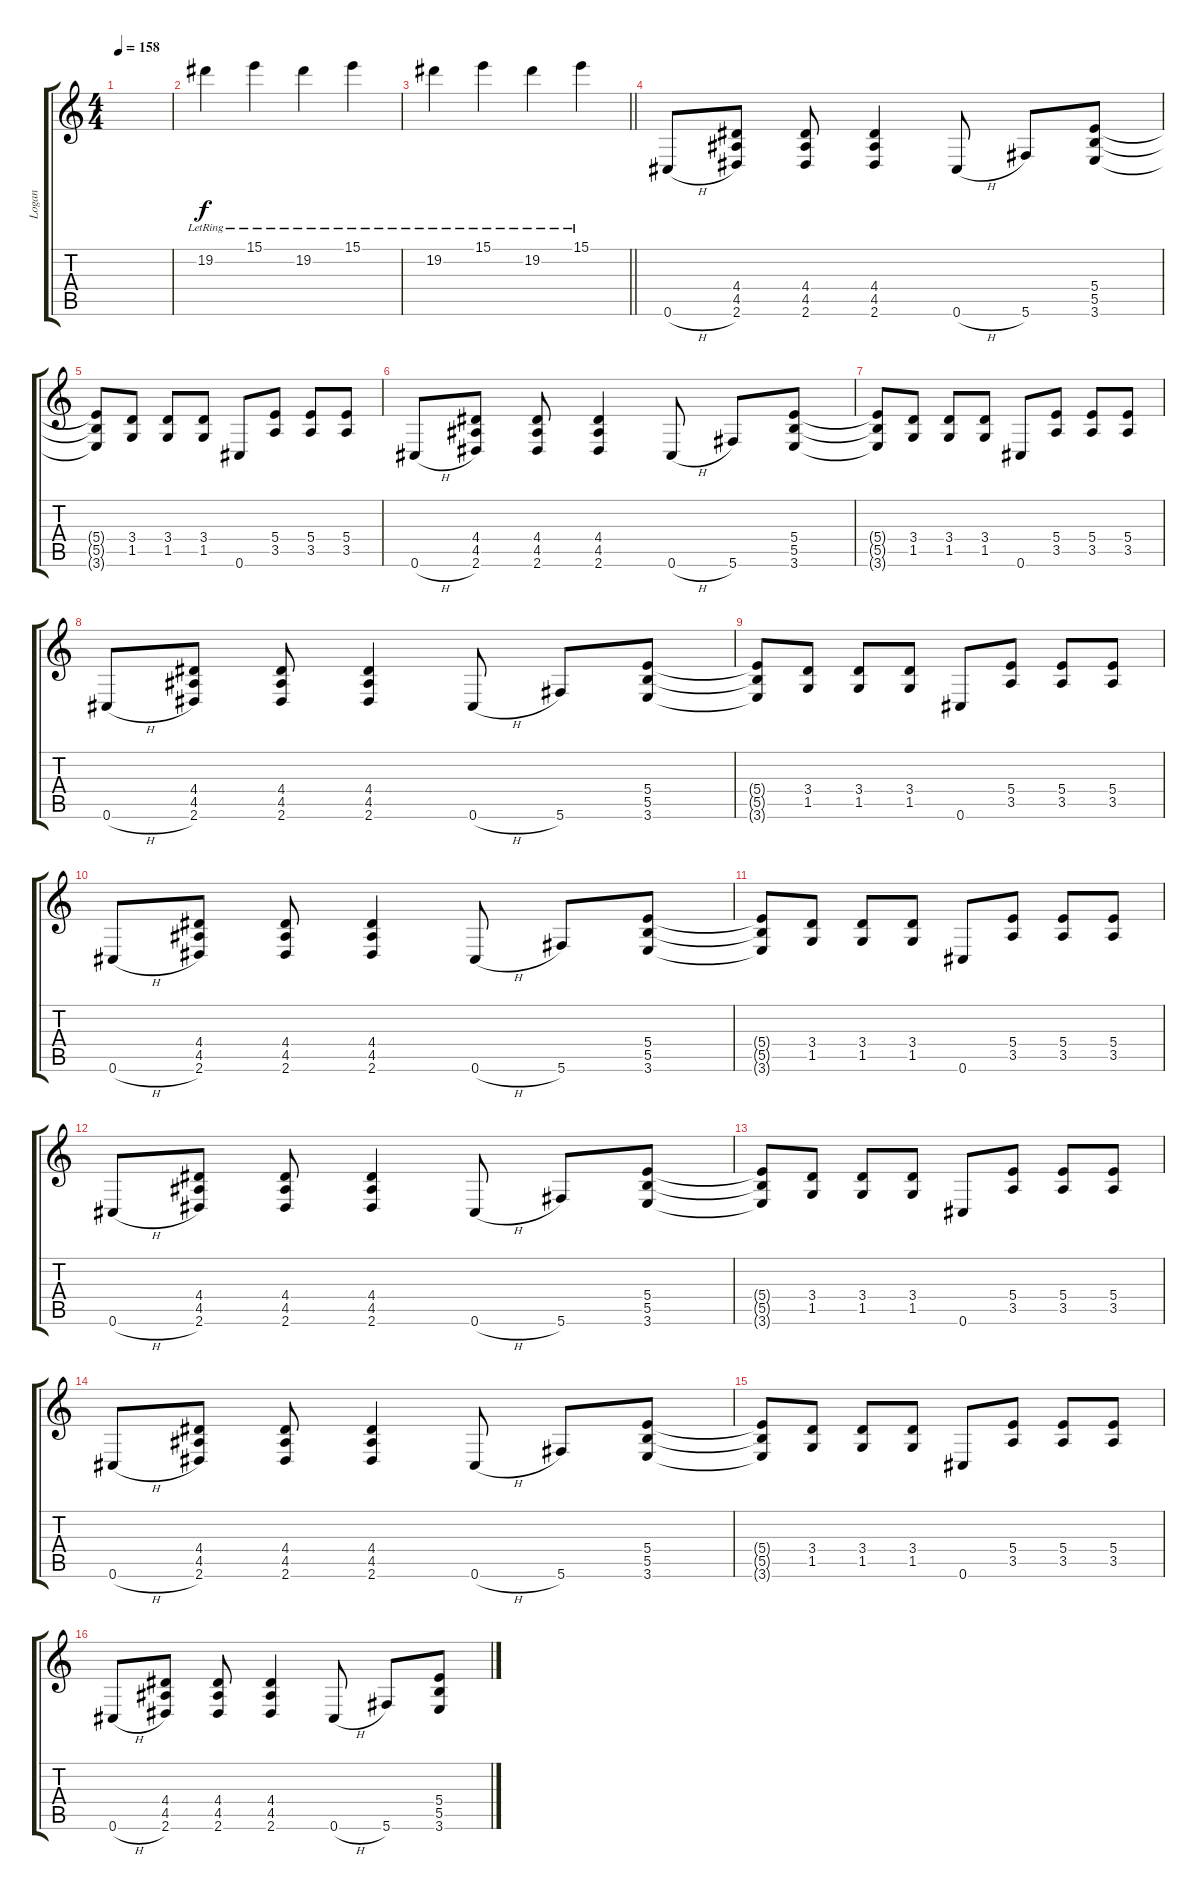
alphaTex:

\track ("Logan" "Logan") {instrument distortionguitar}
\staff {score tabs}
\tuning (Db4 Ab3 E3 B2 Gb2 Db2) {hide}
\ts (4 4)
\tempo 158
\clef g2
\ks c
|
19.2{lr}.4 15.1{lr}.4 19.2{lr}.4 15.1{lr}.4 |
\barLineRight lightlight
19.2{lr}.4 15.1{lr}.4 19.2{lr}.4 15.1{lr}.4 |
0.6{h}.8 (4.4 4.5 2.6).8 (4.4 4.5 2.6).8 (4.4 4.5 2.6).4 0.6{h}.8 5.6.8 (5.4 5.5 3.6).8 |
(5.4{t} 5.5{t} 3.6{t}).8 (3.4 1.5).8 (3.4 1.5).8 (3.4 1.5).8 0.6.8 (5.4 3.5).8 (5.4 3.5).8 (5.4 3.5).8 |
0.6{h}.8 (4.4 4.5 2.6).8 (4.4 4.5 2.6).8 (4.4 4.5 2.6).4 0.6{h}.8 5.6.8 (5.4 5.5 3.6).8 |
(5.4{t} 5.5{t} 3.6{t}).8 (3.4 1.5).8 (3.4 1.5).8 (3.4 1.5).8 0.6.8 (5.4 3.5).8 (5.4 3.5).8 (5.4 3.5).8 |
0.6{h}.8 (4.4 4.5 2.6).8 (4.4 4.5 2.6).8 (4.4 4.5 2.6).4 0.6{h}.8 5.6.8 (5.4 5.5 3.6).8 |
(5.4{t} 5.5{t} 3.6{t}).8 (3.4 1.5).8 (3.4 1.5).8 (3.4 1.5).8 0.6.8 (5.4 3.5).8 (5.4 3.5).8 (5.4 3.5).8 |
0.6{h}.8 (4.4 4.5 2.6).8 (4.4 4.5 2.6).8 (4.4 4.5 2.6).4 0.6{h}.8 5.6.8 (5.4 5.5 3.6).8 |
(5.4{t} 5.5{t} 3.6{t}).8 (3.4 1.5).8 (3.4 1.5).8 (3.4 1.5).8 0.6.8 (5.4 3.5).8 (5.4 3.5).8 (5.4 3.5).8 |
0.6{h}.8 (4.4 4.5 2.6).8 (4.4 4.5 2.6).8 (4.4 4.5 2.6).4 0.6{h}.8 5.6.8 (5.4 5.5 3.6).8 |
(5.4{t} 5.5{t} 3.6{t}).8 (3.4 1.5).8 (3.4 1.5).8 (3.4 1.5).8 0.6.8 (5.4 3.5).8 (5.4 3.5).8 (5.4 3.5).8 |
0.6{h}.8 (4.4 4.5 2.6).8 (4.4 4.5 2.6).8 (4.4 4.5 2.6).4 0.6{h}.8 5.6.8 (5.4 5.5 3.6).8 |
(5.4{t} 5.5{t} 3.6{t}).8 (3.4 1.5).8 (3.4 1.5).8 (3.4 1.5).8 0.6.8 (5.4 3.5).8 (5.4 3.5).8 (5.4 3.5).8 |
0.6{h}.8 (4.4 4.5 2.6).8 (4.4 4.5 2.6).8 (4.4 4.5 2.6).4 0.6{h}.8 5.6.8 (5.4 5.5 3.6).8
